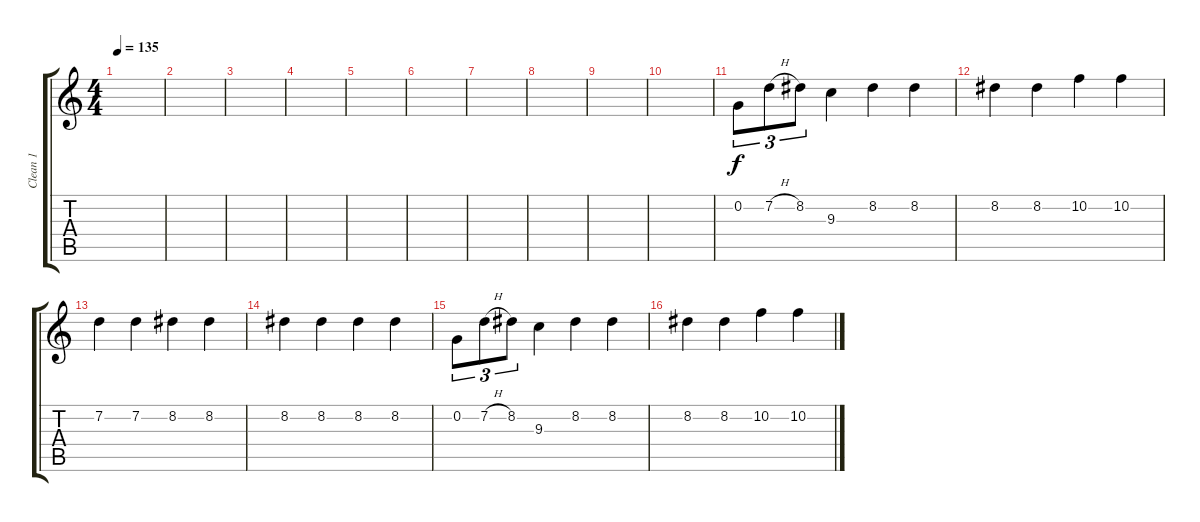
\track ("Clean 1" "Clean 1") {instrument acousticguitarnylon}
\staff {score tabs}
\tuning (C4 G3 Eb3 Bb2 F2 C2) {hide}
\ts (4 4)
\tempo 135
\clef g2
\ks c
|
|
|
|
|
|
|
|
|
|
0.2.8{tu (3 2)} 7.2{h}.8{tu (3 2)} 8.2.8{tu (3 2)} 9.3.4 8.2.4 8.2.4 |
8.2.4 8.2.4 10.2.4 10.2.4 |
7.2.4 7.2.4 8.2.4 8.2.4 |
8.2.4 8.2.4 8.2.4 8.2.4 |
0.2.8{tu (3 2)} 7.2{h}.8{tu (3 2)} 8.2.8{tu (3 2)} 9.3.4 8.2.4 8.2.4 |
8.2.4 8.2.4 10.2.4 10.2.4
